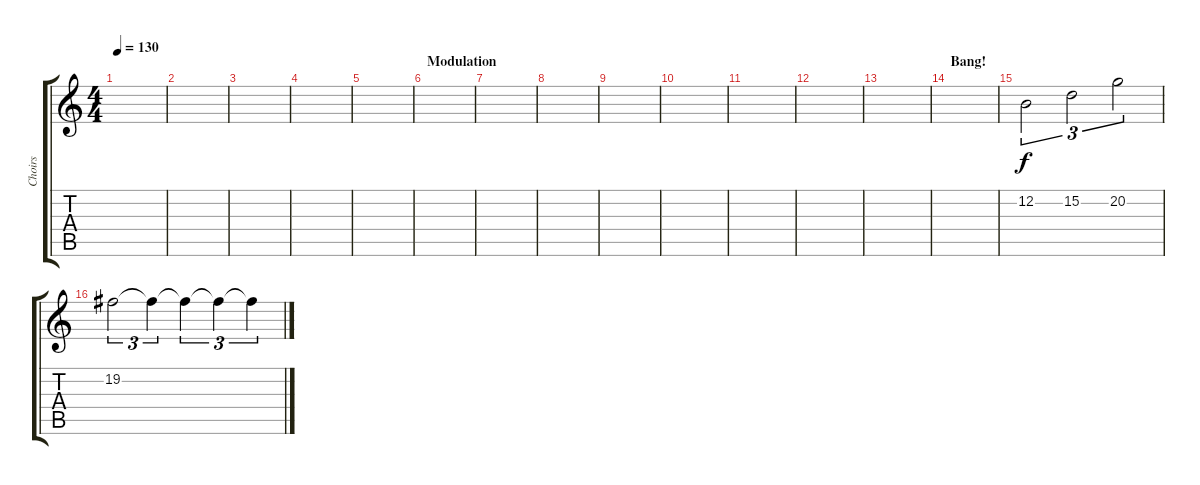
\track ("Choirs" "Choirs") {instrument pad4choir}
\staff {score tabs}
\tuning (E4 B3 G3 D3 A2 E2) {hide}
\ts (4 4)
\tempo 130
\clef g2
\ks c
|
|
|
|
|
\section ("" "Modulation")
|
|
|
|
|
|
|
|
\section ("" "Bang!")
|
12.2.2{tu (3 2) volume 5} 15.2.2{tu (3 2)} 20.2.2{tu (3 2)} |
19.2.2{tu (3 2)} 19.2{t}.4{tu (3 2)} 19.2{t}.4{tu (3 2)} 19.2{t}.4{tu (3 2)} 19.2{t}.4{tu (3 2)}
